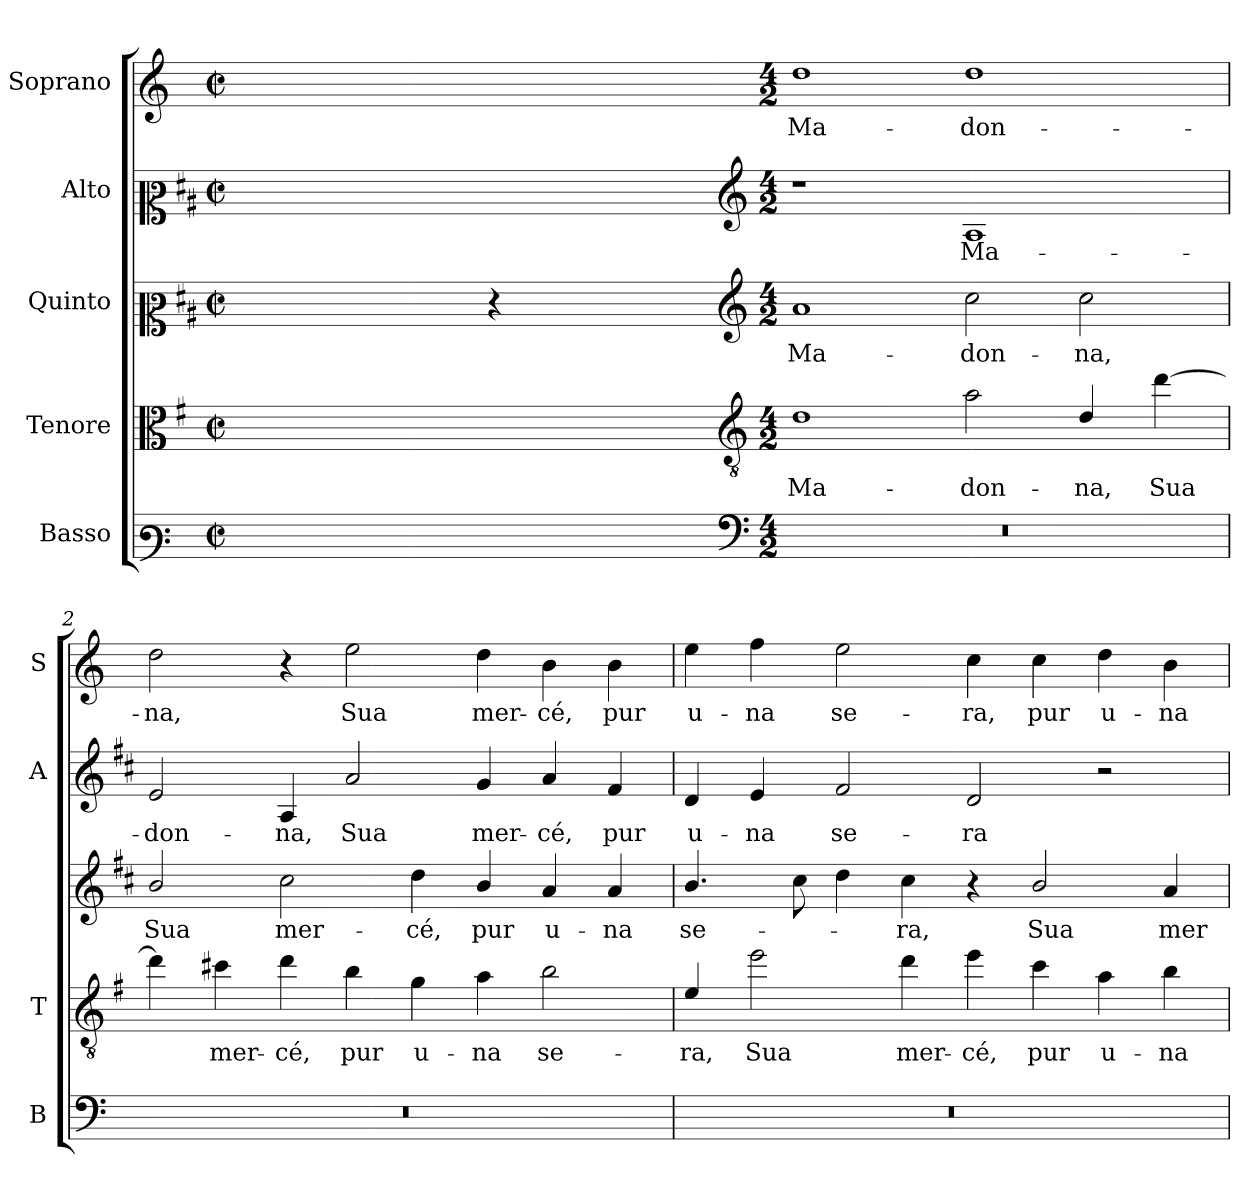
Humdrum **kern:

**kern	**kern	**text	**kern	**text	**kern	**text	**kern	**text
*part5	*part4	*part4	*part3	*part3	*part2	*part2	*part1	*part1
*staff5	*staff4	*staff4	*staff3	*staff3	*staff2	*staff2	*staff1	*staff1
*I"Basso	*I"Tenore	*	*I"Quinto	*	*I"Alto	*	*I"Soprano	*
*I'B	*I'T	*	*	*	*I'A	*	*I'S	*
*clefF3	*clefC3	*	*clefC2	*	*clefC2	*	*clefG2	*
*	*ITrd4c7	*	*ITrd1c2	*	*ITrd1c2	*	*	*
*k[]	*k[]	*	*k[]	*	*k[]	*	*k[]	*
*C:	*C:	*	*C:	*	*C:	*	*C:	*
*M2/2	*M2/2	*	*M2/2	*	*M2/2	*	*M2/2	*
*met(c|)	*met(c|)	*	*met(c|)	*	*met(c|)	*	*met(c|)	*
=	=	=	=	=	=	=	=	=
1ryy	1ryy	.	1ryy	.	1ryy	.	1ryy	.
=1X-	=1X-	=1X-	=1X-	=1X-	=1X-	=1X-	=1X-	=1X-
4ryy	4ryy	.	4ryy	.	4ryy	.	4ryy	.
4ryy	4ryy	.	4r	.	4ryy	.	4ryy	.
4ryy	4ryy	.	4ryy	.	4ryy	.	4ryy	.
4ryy	4ryy	.	4ryy	.	4ryy	.	4ryy	.
=1-	=1-	=1-	=1-	=1-	=1-	=1-	=1-	=1-
*clefF4	*clefGv2	*	*clefG2	*	*clefG2	*	*	*
*M4/2	*M4/2	*	*M4/2	*	*M4/2	*	*M4/2	*
!	!	!LO:LY:b	!	!LO:LY:b	!	!	!	!LO:LY:b
0r	1G	Ma-	1g	Ma-	1r	.	1dd	Ma-
!	!	!LO:LY:b	!	!LO:LY:b	!	!LO:LY:b	!	!LO:LY:b
.	2d\	-don-	2b\	-don-	1G	Ma-	1dd	-don-
!	!	!LO:LY:b	!	!LO:LY:b	!	!	!	!
.	4G/	-na,	2b\	-na,	.	.	.	.
!	!	!LO:LY:b	!	!	!	!	!	!
.	[4g\	Sua	.	.	.	.	.	.
=2	=2	=2	=2	=2	=2	=2	=2	=2
!	!	!	!	!LO:LY:b	!	!LO:LY:b	!	!LO:LY:b
0r	4g\]	.	2a/	Sua	2d/	-don-	2dd\	-na,
!	!	!LO:LY:b	!	!	!	!	!	!
.	4f#X\	mer-	.	.	.	.	.	.
!	!	!LO:LY:b	!	!LO:LY:b	!	!LO:LY:b	!	!
.	4g\	-cé,	2b\	mer-	4G/	-na,	4r	.
!	!	!LO:LY:b	!	!	!	!LO:LY:b	!	!LO:LY:b
.	4e\	pur	.	.	2g/	Sua	2ee\	Sua
!	!	!LO:LY:b	!	!LO:LY:b	!	!	!	!
.	4c\	u-	4cc\	-cé,	.	.	.	.
!	!	!LO:LY:b	!	!LO:LY:b	!	!LO:LY:b	!	!LO:LY:b
.	4d\	-na	4a/	pur	4f/	mer-	4dd\	mer-
!	!	!LO:LY:b	!	!LO:LY:b	!	!LO:LY:b	!	!LO:LY:b
.	2e\	se-	4g/	u-	4g/	-cé,	4b\	-cé,
!	!	!	!	!LO:LY:b	!	!LO:LY:b	!	!LO:LY:b
.	.	.	4g/	-na	4e/	pur	4b\	pur
=3	=3	=3	=3	=3	=3	=3	=3	=3
!	!	!LO:LY:b	!	!LO:LY:b	!	!LO:LY:b	!	!LO:LY:b
0r	4A/	-ra,	4.a/	se-	4c/	u-	4ee\	u-
!	!	!LO:LY:b	!	!	!	!LO:LY:b	!	!LO:LY:b
.	2a\	Sua	.	.	4d/	-na	4ff\	-na
.	.	.	8b\	.	.	.	.	.
!	!	!	!	!	!	!LO:LY:b	!	!LO:LY:b
.	.	.	4cc\	.	2e/	se-	2ee\	se-
!	!	!LO:LY:b	!	!LO:LY:b	!	!	!	!
.	4g\	mer-	4b\	-ra,	.	.	.	.
!	!	!LO:LY:b	!	!	!	!LO:LY:b	!	!LO:LY:b
.	4a\	-cé,	4r	.	2c/	-ra	4cc\	-ra,
!	!	!LO:LY:b	!	!LO:LY:b	!	!	!	!LO:LY:b
.	4f\	pur	2a/	Sua	.	.	4cc\	pur
!	!	!LO:LY:b	!	!	!	!	!	!LO:LY:b
.	4d\	u-	.	.	2r	.	4dd\	u-
!	!	!LO:LY:b	!	!LO:LY:b	!	!	!	!LO:LY:b
.	4e\	-na	4g/	mer-	.	.	4b\	-na
=	=	=	=	=	=	=	=	=
*-	*-	*-	*-	*-	*-	*-	*-	*-
